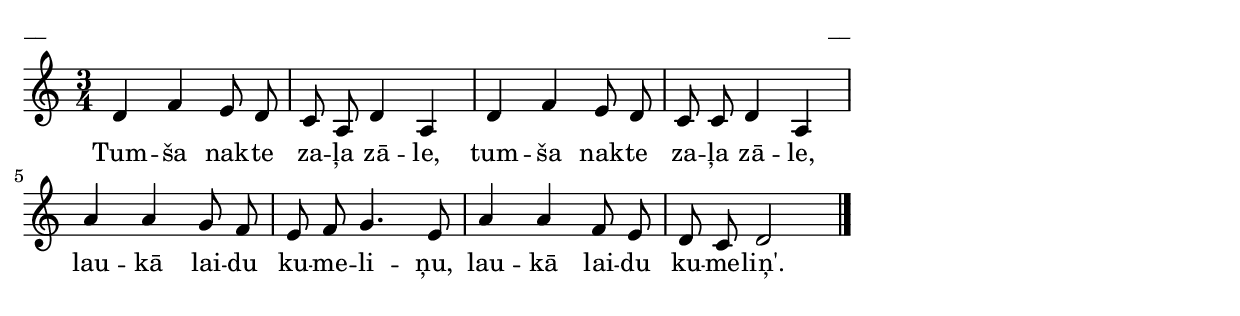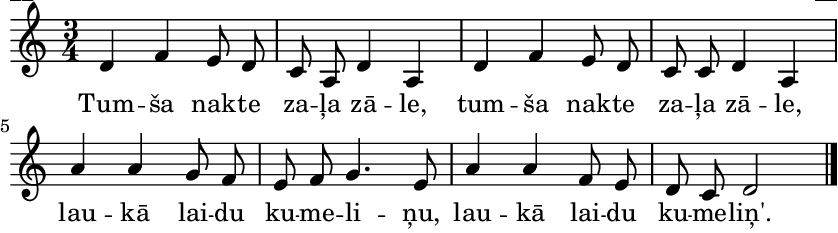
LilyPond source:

\version "2.13.18"
#(ly:set-option 'crop #t)

%\header {
%    title = "Tumša nakte, zaļa zāle"
%}
% AA Lapas , Ūsiņš, Darba dz.
\paper {
line-width = 14\cm
left-margin = 0.4\cm
between-system-padding = 0.1\cm
between-system-space = 0.1\cm
}
\layout {
indent = #0
ragged-last = ##f
}


voiceA = \relative c' {
\clef "treble"
\key c \major
\time 3/4
d4 f e8 d |
c8 a d4 a |
d4 f e8 d |
c8 c d4 a |
a'4 a g8 f |
e8 f g4. e8 |
a4 a f8 e |
d8 c d2  
\bar "|."
} 




lyricA = \lyricmode {
Tum -- ša nak -- te za -- ļa zā -- le, tum -- ša nak -- te za -- ļa zā -- le, 
lau -- kā lai -- du ku -- me -- li -- ņu, lau -- kā lai -- du ku -- me -- liņ'.
} 

fullScore = <<
\new Staff {
<<
\new Voice = "voiceA" { \oneVoice \autoBeamOff \voiceA }
\new Lyrics \lyricsto "voiceA" \lyricA
>>
}
>>

\score {
\fullScore
\header { piece = "__" opus = "__" }
}
\markup { \with-color #(x11-color 'white) \sans \smaller "__" }
\score {
\unfoldRepeats
\fullScore
\midi {
\context { \Staff \remove "Staff_performer" }
\context { \Voice \consists "Staff_performer" }
}
}



